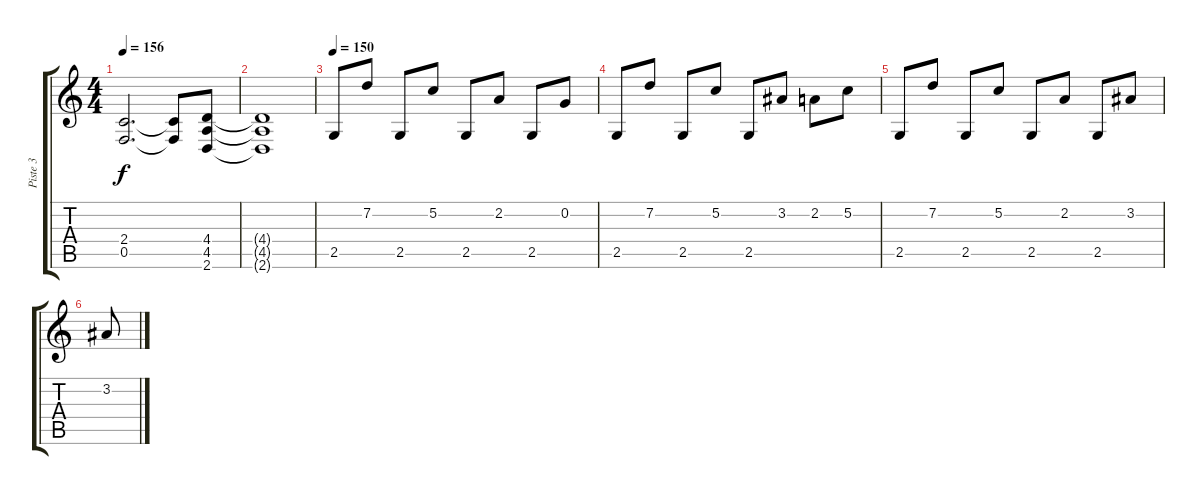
\track ("Piste 3" "Piste 3") {instrument distortionguitar}
\staff {score tabs}
\tuning (C4 G3 Eb3 Bb2 F2 C2) {hide}
\ts (4 4)
\tempo 156
\clef g2
\ks c
(2.4{t} 0.5{t}).2{d dy f} (2.4{t} 0.5{t}).8 (4.4 4.5 2.6).8 |
(4.4{t} 4.5{t} 2.6{t}).1 |
\tempo 150
2.5.8 7.2.8 2.5.8 5.2.8 2.5.8 2.2.8 2.5.8 0.2.8 |
2.5.8 7.2.8 2.5.8 5.2.8 2.5.8 3.2.8 2.2.8 5.2.8 |
2.5.8 7.2.8 2.5.8 5.2.8 2.5.8 2.2.8 2.5.8 3.2.8 |
3.2.8
